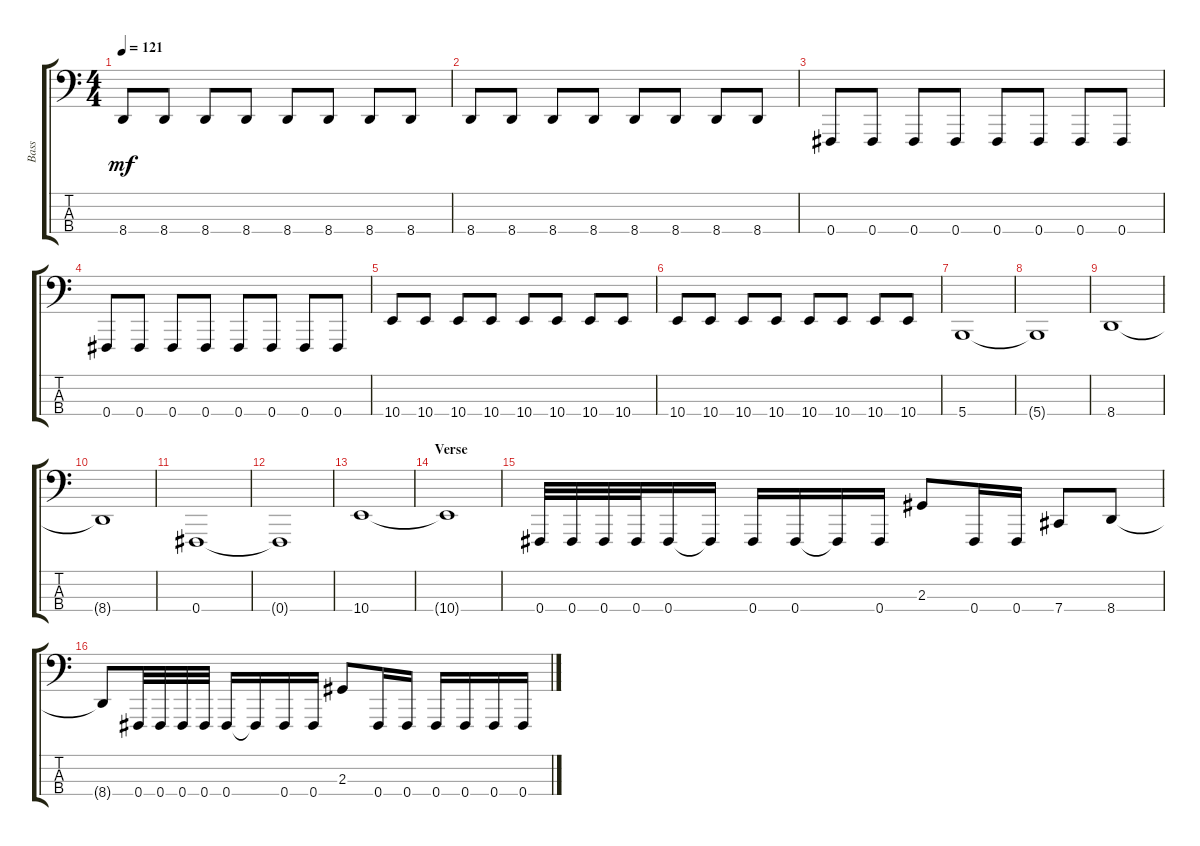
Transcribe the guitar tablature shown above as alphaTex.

\track ("Bass" "Bass") {instrument electricbassfinger}
\staff {score tabs}
\tuning (E2 B1 Gb1 Gb0) {hide}
\ts (4 4)
\tempo 121
\clef f4
\ks c
8.4.8{dy mf} 8.4.8 8.4.8 8.4.8 8.4.8 8.4.8 8.4.8 8.4.8 |
8.4.8 8.4.8 8.4.8 8.4.8 8.4.8 8.4.8 8.4.8 8.4.8 |
0.4.8 0.4.8 0.4.8 0.4.8 0.4.8 0.4.8 0.4.8 0.4.8 |
0.4.8 0.4.8 0.4.8 0.4.8 0.4.8 0.4.8 0.4.8 0.4.8 |
10.4.8 10.4.8 10.4.8 10.4.8 10.4.8 10.4.8 10.4.8 10.4.8 |
10.4.8 10.4.8 10.4.8 10.4.8 10.4.8 10.4.8 10.4.8 10.4.8 |
5.4.1 |
5.4{t}.1 |
8.4.1 |
8.4{t}.1 |
0.4.1 |
0.4{t}.1 |
10.4.1 |
\section ("" "Verse")
10.4{t}.1 |
0.4.32 0.4.32 0.4.32 0.4.32 0.4.16 0.4{t}.16 0.4.16 0.4.16 0.4{t}.16 0.4.16 2.3.8 0.4.16 0.4.16 7.4.8 8.4.8 |
8.4{t}.8 0.4.32 0.4.32 0.4.32 0.4.32 0.4.16 0.4{t}.16 0.4.16 0.4.16 2.3.8 0.4.16 0.4.16 0.4.16 0.4.16 0.4.16 0.4.16
